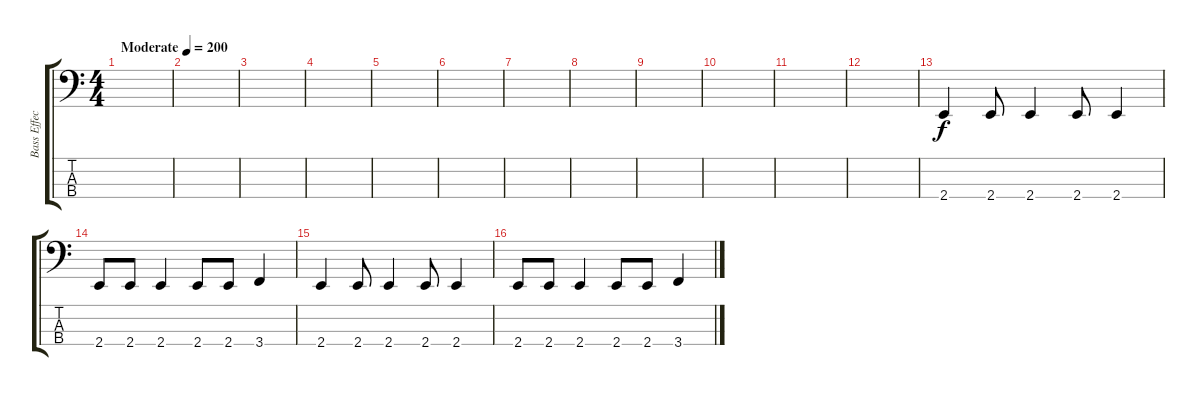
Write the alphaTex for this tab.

\track ("Bass Effect" "Bass Effec") {instrument electricbasspick}
\staff {score tabs}
\tuning (G2 D2 A1 D1) {hide}
\ts (4 4)
\tempo (200 "Moderate")
\clef f4
\ks c
|
|
|
|
|
|
|
|
|
|
|
|
2.4.4 2.4.8 2.4.4 2.4.8 2.4.4 |
2.4.8 2.4.8 2.4.4 2.4.8 2.4.8 3.4.4 |
2.4.4 2.4.8 2.4.4 2.4.8 2.4.4 |
2.4.8 2.4.8 2.4.4 2.4.8 2.4.8 3.4.4
